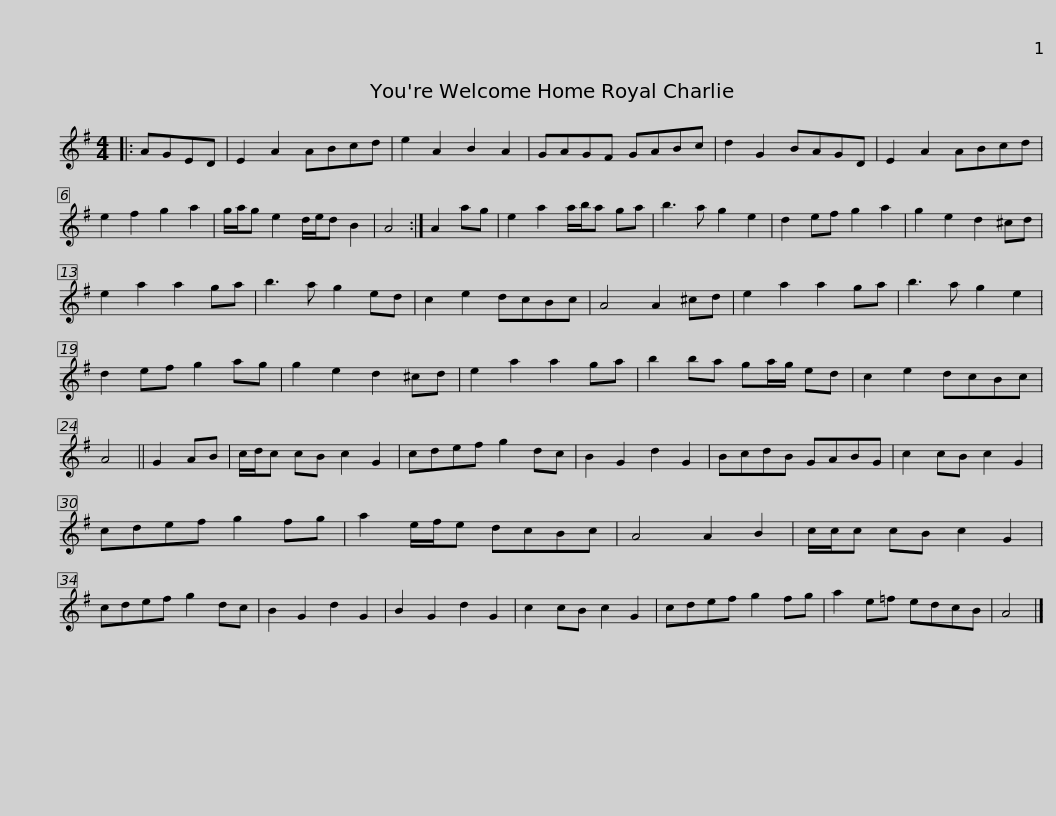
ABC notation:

X:1
L:1/8
M:4/4
I:linebreak $
K:G
V:1 treble
V:1
|: AGED | E2 A2 ABcd | e2 A2 B2 A2 | GAGF GABc | d2 G2 BAGD | %5
 E2 A2 ABcd | e2 f2 g2 a2 |$ g/a/g e2 d/e/d B2 | A4 :| A2 ag | %10
 e2 a2 a/b/a ga | b3 a g2 e2 | d2 ef g2 a2 | g2 e2 d2 ^cd | e2 a2 a2 ga |$ %15
 b3 a g2 ed | c2 e2 dcBc | A4 A2 ^cd | e2 a2 a2 ga | b3 a g2 e2 | %20
 d2 ef g2 ag | g2 e2 d2 ^cd |$ e2 a2 a2 ga | b2 ba ga/g/ ed | c2 e2 dcBc | %25
 A4 || G2 AB | c/d/c cB c2 G2 | cdef g2 dc | B2 G2 d2 G2 |$ %30
 BcdB GABG | c2 cB c2 G2 | cdef g2 fg | a2 e/f/e dcBc | A4 A2 B2 | %35
 c/c/c cB c2 G2 | cdef g2 dc |$ B2 G2 d2 G2 | B2 G2 d2 G2 | c2 cB c2 G2 | %40
 cdef g2 fg | a2 e=f edcB | A4 |] %43
